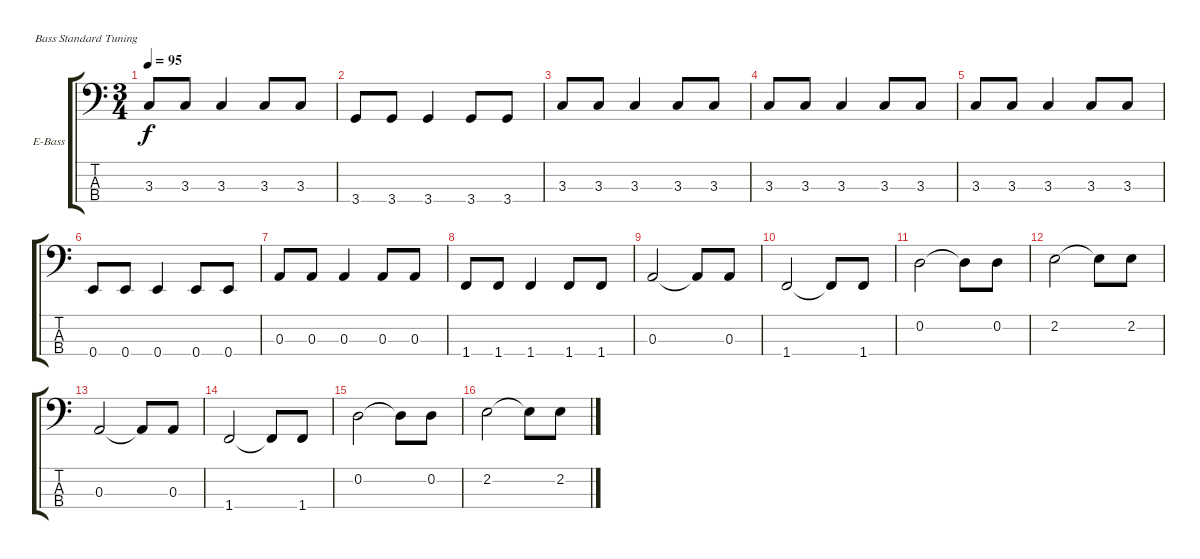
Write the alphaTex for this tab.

\defaultSystemsLayout 4
\bracketExtendMode groupsimilarinstruments
\firstSystemTrackNameOrientation horizontal
\otherSystemsTrackNameOrientation horizontal
\track ("Electric Bass" "E-Bass") {instrument electricbassfinger}
\staff {score tabs}
\tuning (G2 D2 A1 E1)
\ts (3 4)
\tempo 95
\clef f4
\ks c
3.3.8{dy f} 3.3.8 3.3.4 3.3.8 3.3.8 |
3.4.8 3.4.8 3.4.4 3.4.8 3.4.8 |
3.3.8 3.3.8 3.3.4 3.3.8 3.3.8 |
3.3.8 3.3.8 3.3.4 3.3.8 3.3.8 |
3.3.8 3.3.8 3.3.4 3.3.8 3.3.8 |
0.4.8 0.4.8 0.4.4 0.4.8 0.4.8 |
0.3.8 0.3.8 0.3.4 0.3.8 0.3.8 |
1.4.8 1.4.8 1.4.4 1.4.8 1.4.8 |
0.3.2 0.3{t}.8 0.3.8 |
1.4.2 1.4{t}.8 1.4.8 |
0.2.2 0.2{t}.8 0.2.8 |
2.2.2 2.2{t}.8 2.2.8 |
0.3.2 0.3{t}.8 0.3.8 |
1.4.2 1.4{t}.8 1.4.8 |
0.2.2 0.2{t}.8 0.2.8 |
2.2.2 2.2{t}.8 2.2.8
